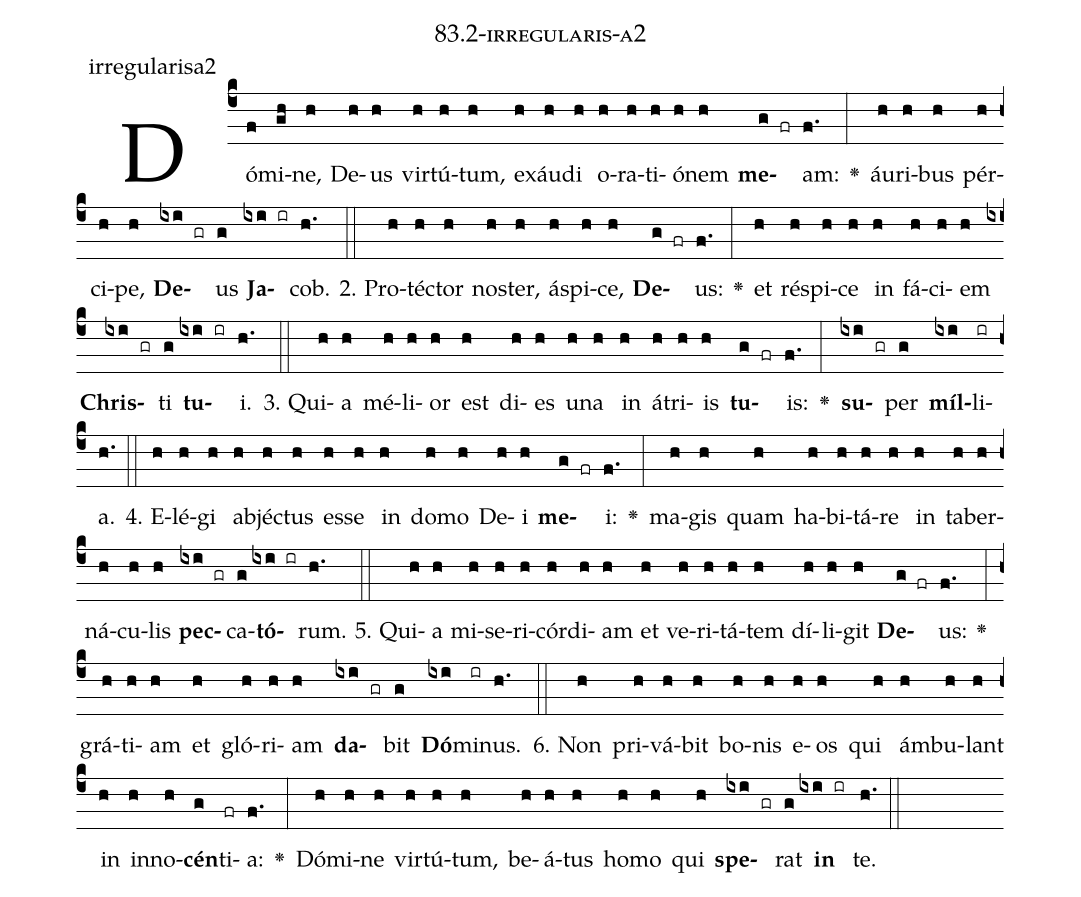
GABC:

name: 83.2-irregularis-a2;
annotation: irregularisa2;
%%
(c4)Dó(f)mi(gh)ne,(h) De(h)us(h) vir(h)tú(h)tum,(h) ex(h)áu(h)di(h) o(h)ra(h)ti(h)ó(h)nem(h) <b>me</b>(g fr)am:(f.) <v>\greheightstar</v>(:) áu(h)ri(h)bus(h) pér(h)ci(h)pe,(h) <b>De</b>(ixi gr)us(g) <b>Ja</b>(ixi ir)cob.(h.) (::)
2. Pro(h)téc(h)tor(h) nos(h)ter,(h) á(h)spi(h)ce,(h) <b>De</b>(g fr)us:(f.) <v>\greheightstar</v>(:) et(h) ré(h)spi(h)ce(h) in(h) fá(h)ci(h)em(h) <b>Chris</b>(ixi gr)ti(g) <b>tu</b>(ixi ir)i.(h.) (::)
3. Qui(h)a(h) mé(h)li(h)or(h) est(h) di(h)es(h) u(h)na(h) in(h) á(h)tri(h)is(h) <b>tu</b>(g fr)is:(f.) <v>\greheightstar</v>(:) <b>su</b>(ixi gr)per(g) <b>míl</b>(ixi)li(ir)a.(h.) (::)
4. E(h)lé(h)gi(h) ab(h)jéc(h)tus(h) es(h)se(h) in(h) do(h)mo(h) De(h)i(h) <b>me</b>(g fr)i:(f.) <v>\greheightstar</v>(:) ma(h)gis(h) quam(h) ha(h)bi(h)tá(h)re(h) in(h) ta(h)ber(h)ná(h)cu(h)lis(h) <b>pec</b>(ixi gr)ca(g)<b>tó</b>(ixi ir)rum.(h.) (::)
5. Qui(h)a(h) mi(h)se(h)ri(h)cór(h)di(h)am(h) et(h) ve(h)ri(h)tá(h)tem(h) dí(h)li(h)git(h) <b>De</b>(g fr)us:(f.) <v>\greheightstar</v>(:) grá(h)ti(h)am(h) et(h) gló(h)ri(h)am(h) <b>da</b>(ixi gr)bit(g) <b>Dó</b>(ixi)mi(ir)nus.(h.) (::)
6. Non(h) pri(h)vá(h)bit(h) bo(h)nis(h) e(h)os(h) qui(h) ám(h)bu(h)lant(h) in(h) in(h)no(h)<b>cén</b>(g)ti(fr)a:(f.) <v>\greheightstar</v>(:) Dó(h)mi(h)ne(h) vir(h)tú(h)tum,(h) be(h)á(h)tus(h) ho(h)mo(h) qui(h) <b>spe</b>(ixi gr)rat(g) <b>in</b>(ixi ir) te.(h.) (::)
